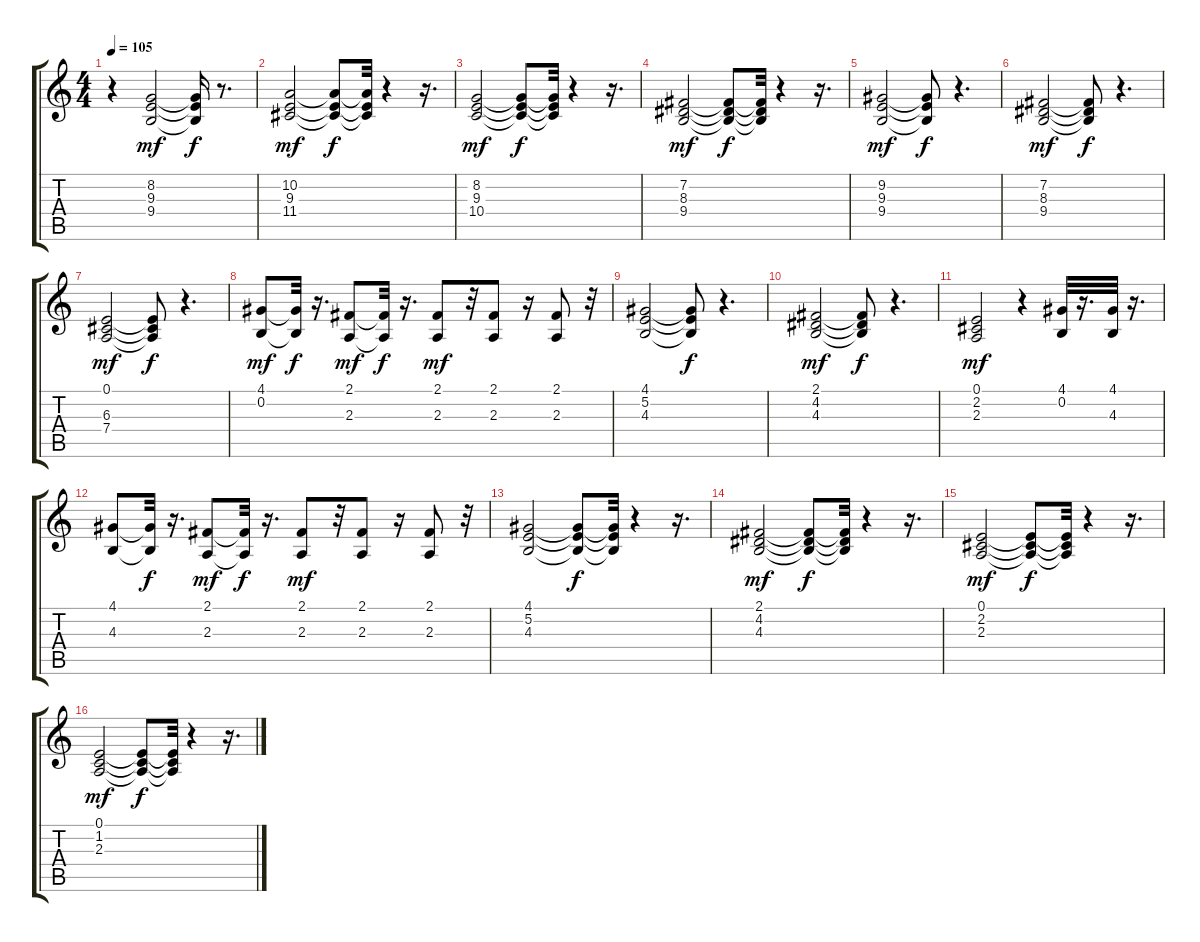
\track "" {instrument electricpiano2}
\staff {score tabs}
\tuning (E4 B3 G3 D3 A2 E2) {hide}
\ts (4 4)
\tempo 105
\clef g2
\ks c
r.4{dy f} (8.2 9.3 9.4).2{dy mf} (8.2{t} 9.3{t} 9.4{t}).16{dy f} r.8{d} |
(10.2 9.3 11.4).2{dy mf} (10.2{t} 9.3{t} 11.4{t}).8{dy f} (10.2{t} 9.3{t} 11.4{t}).32 r.4 r.16{d} |
(8.2 9.3 10.4).2{dy mf} (8.2{t} 9.3{t} 10.4{t}).8{dy f} (8.2{t} 9.3{t} 10.4{t}).32 r.4 r.16{d} |
(7.2 8.3 9.4).2{dy mf} (7.2{t} 8.3{t} 9.4{t}).8{dy f} (7.2{t} 8.3{t} 9.4{t}).32 r.4 r.16{d} |
(9.2 9.3 9.4).2{dy mf} (9.2{t} 9.3{t} 9.4{t}).8{dy f} r.4{d} |
(7.2 8.3 9.4).2{dy mf} (7.2{t} 8.3{t} 9.4{t}).8{dy f} r.4{d} |
(0.1 6.3 7.4).2{dy mf} (0.1{t} 6.3{t} 7.4{t}).8{dy f} r.4{d} |
(4.1 0.2).8{dy mf} (4.1{t} 0.2{t}).32{dy f} r.16{d} (2.1 2.3).8{dy mf} (2.1{t} 2.3{t}).32{dy f} r.16{d} (2.1 2.3).8{dy mf} r.32 (2.1 2.3).8 r.16 (2.1 2.3).8 r.32 |
(4.1 5.2 4.3).2 (4.1{t} 5.2{t} 4.3{t}).8{dy f} r.4{d} |
(2.1 4.2 4.3).2{dy mf} (2.1{t} 4.2{t} 4.3{t}).8{dy f} r.4{d} |
(0.1 2.2 2.3).2{dy mf} r.4 (4.1 0.2).32 r.16{d} (4.1 4.3).32 r.16{d} |
(4.1 4.3).8 (4.1{t} 4.3{t}).32{dy f} r.16{d} (2.1 2.3).8{dy mf} (2.1{t} 2.3{t}).32{dy f} r.16{d} (2.1 2.3).8{dy mf} r.32 (2.1 2.3).8 r.16 (2.1 2.3).8 r.32 |
(4.1 5.2 4.3).2 (4.1{t} 5.2{t} 4.3{t}).8{dy f} (4.1{t} 5.2{t} 4.3{t}).32 r.4 r.16{d} |
(2.1 4.2 4.3).2{dy mf} (2.1{t} 4.2{t} 4.3{t}).8{dy f} (2.1{t} 4.2{t} 4.3{t}).32 r.4 r.16{d} |
(0.1 2.2 2.3).2{dy mf} (0.1{t} 2.2{t} 2.3{t}).8{dy f} (0.1{t} 2.2{t} 2.3{t}).32 r.4 r.16{d} |
(0.1 1.2 2.3).2{dy mf} (0.1{t} 1.2{t} 2.3{t}).8{dy f} (0.1{t} 1.2{t} 2.3{t}).32 r.4 r.16{d}
